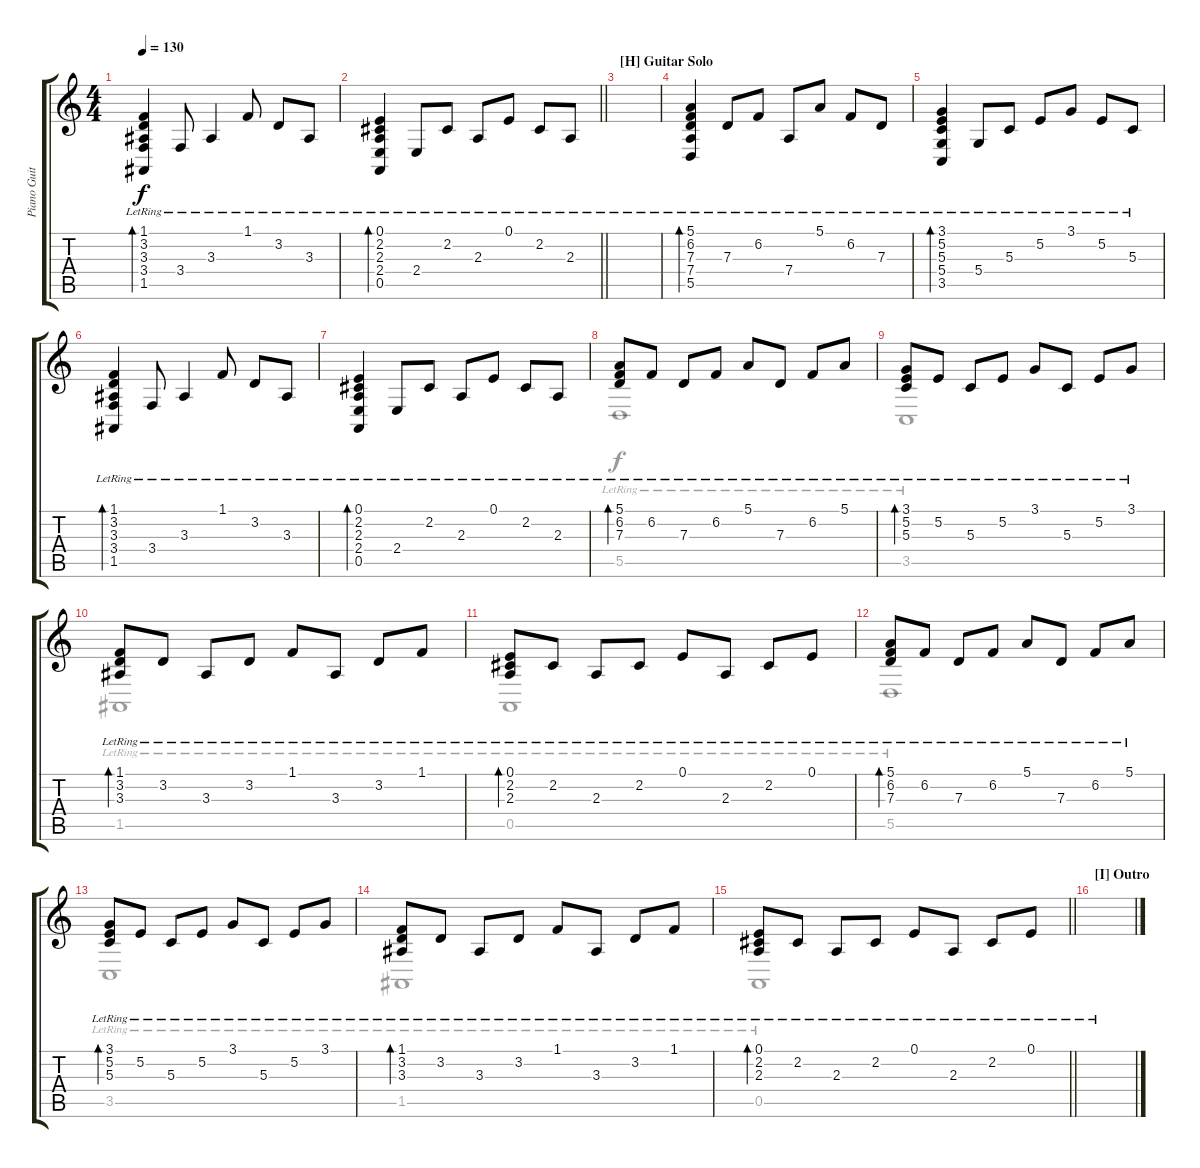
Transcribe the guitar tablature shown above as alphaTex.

\track ("Piano Guitar Solo" "Piano Guit") {instrument acousticgrandpiano}
\staff {score tabs}
\tuning (E4 B3 G3 D3 A2 E2) {hide}
\voice
\ts (4 4)
\tempo 130
\clef g2
\ks c
(1.1{lr} 3.2{lr} 3.3{lr} 3.4{lr} 1.5{lr}).4{bd 120 dy f} 3.4{lr}.8 3.3{lr}.4 1.1{lr}.8 3.2{lr}.8 3.3{lr}.8 |
\barLineRight lightlight
(0.1{lr} 2.2{lr} 2.3{lr} 2.4{lr} 0.5{lr}).4{bd 120} 2.4{lr}.8 2.2{lr}.8 2.3{lr}.8 0.1{lr}.8 2.2{lr}.8 2.3{lr}.8 |
\section ("" "[H] Guitar Solo")
|
(5.1{lr} 6.2{lr} 7.3{lr} 7.4{lr} 5.5{lr}).4{bd 120} 7.3{lr}.8 6.2{lr}.8 7.4{lr}.8 5.1{lr}.8 6.2{lr}.8 7.3{lr}.8 |
(3.1{lr} 5.2{lr} 5.3{lr} 5.4{lr} 3.5{lr}).4{bd 120} 5.4{lr}.8 5.3{lr}.8 5.2{lr}.8 3.1{lr}.8 5.2{lr}.8 5.3{lr}.8 |
(1.1{lr} 3.2{lr} 3.3{lr} 3.4{lr} 1.5{lr}).4{bd 120} 3.4{lr}.8 3.3{lr}.4 1.1{lr}.8 3.2{lr}.8 3.3{lr}.8 |
(0.1{lr} 2.2{lr} 2.3{lr} 2.4{lr} 0.5{lr}).4{bd 120} 2.4{lr}.8 2.2{lr}.8 2.3{lr}.8 0.1{lr}.8 2.2{lr}.8 2.3{lr}.8 |
(5.1{lr} 6.2 7.3).8{bd 240} 6.2{lr}.8 7.3{lr}.8 6.2{lr}.8 5.1{lr}.8 7.3{lr}.8 6.2{lr}.8 5.1{lr}.8 |
(3.1{lr} 5.2 5.3).8{bd 240} 5.2{lr}.8 5.3{lr}.8 5.2{lr}.8 3.1{lr}.8 5.3{lr}.8 5.2{lr}.8 3.1{lr}.8 |
(1.1{lr} 3.2 3.3).8{bd 240} 3.2{lr}.8 3.3{lr}.8 3.2{lr}.8 1.1{lr}.8 3.3{lr}.8 3.2{lr}.8 1.1{lr}.8 |
(0.1{lr} 2.2 2.3).8{bd 240} 2.2{lr}.8 2.3{lr}.8 2.2{lr}.8 0.1{lr}.8 2.3{lr}.8 2.2{lr}.8 0.1{lr}.8 |
(5.1{lr} 6.2 7.3).8{bd 240} 6.2{lr}.8 7.3{lr}.8 6.2{lr}.8 5.1{lr}.8 7.3{lr}.8 6.2{lr}.8 5.1{lr}.8 |
(3.1{lr} 5.2 5.3).8{bd 240} 5.2{lr}.8 5.3{lr}.8 5.2{lr}.8 3.1{lr}.8 5.3{lr}.8 5.2{lr}.8 3.1{lr}.8 |
(1.1{lr} 3.2 3.3).8{bd 240} 3.2{lr}.8 3.3{lr}.8 3.2{lr}.8 1.1{lr}.8 3.3{lr}.8 3.2{lr}.8 1.1{lr}.8 |
\barLineRight lightlight
(0.1{lr} 2.2 2.3).8{bd 240} 2.2{lr}.8 2.3{lr}.8 2.2{lr}.8 0.1{lr}.8 2.3{lr}.8 2.2{lr}.8 0.1{lr}.8 |
\section ("" "[I] Outro ")
\voice
\clef g2
\ottava regular
\simile none
\ks c
|
\barLineRight lightlight
|
|
|
|
|
|
5.5{lr}.1 |
3.5{lr}.1 |
1.5{lr}.1 |
0.5{lr}.1 |
5.5{lr}.1 |
3.5{lr}.1 |
1.5{lr}.1 |
\barLineRight lightlight
0.5{lr}.1 |
